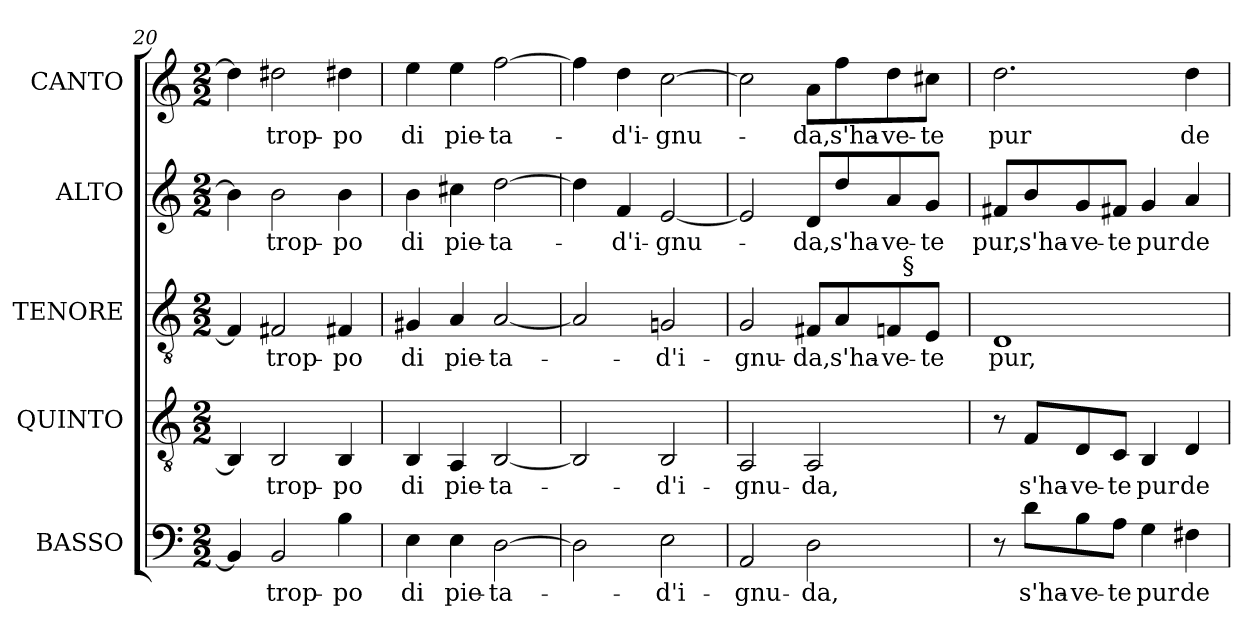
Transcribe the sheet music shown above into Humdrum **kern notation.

**kern	**text	**kern	**text	**kern	**text	**kern	**text	**kern	**text
*part5	*part5	*part4	*part4	*part3	*part3	*part2	*part2	*part1	*part1
*staff5	*staff5	*staff4	*staff4	*staff3	*staff3	*staff2	*staff2	*staff1	*staff1
*I"BASSO	*	*I"QUINTO	*	*I"TENORE	*	*I"ALTO	*	*I"CANTO	*
*I'B	*	*I'T	*	*I'T.	*	*	*	*	*
*clefF4	*	*clefGv2	*	*clefGv2	*	*clefG2	*	*clefG2	*
*k[]	*	*k[]	*	*k[]	*	*k[]	*	*k[]	*
*C:	*	*C:	*	*C:	*	*C:	*	*C:	*
*M2/2	*	*M2/2	*	*M2/2	*	*M2/2	*	*M2/2	*
=20	=20	=20	=20	=20	=20	=20	=20	=20	=20
4BBi/]	.	4BBi/]	.	4F#i/]	.	4bi\]	.	4dd#i\]	.
!	!LO:LY:b:color=#000000	!	!	!	!	!	!	!	!
!	!	!	!LO:LY:b:color=#000000	!	!	!	!	!	!
!	!	!	!	!	!LO:LY:b:color=#000000	!	!	!	!
!	!	!	!	!	!	!	!LO:LY:b:color=#000000	!	!
!	!	!	!	!	!	!	!	!	!LO:LY:b:color=#000000
2BBi/	trop-	2BBi/	trop-	2F#Xi/	trop-	2bi\	trop-	2dd#Xi\	trop-
!	!LO:LY:b:color=#000000	!	!	!	!	!	!	!	!
!	!	!	!LO:LY:b:color=#000000	!	!	!	!	!	!
!	!	!	!	!	!LO:LY:b:color=#000000	!	!	!	!
!	!	!	!	!	!	!	!LO:LY:b:color=#000000	!	!
!	!	!	!	!	!	!	!	!	!LO:LY:b:color=#000000
4Bi\	-po	4BBi/	-po	4F#Xi/	-po	4bi\	-po	4dd#Xi\	-po
=21	=21	=21	=21	=21	=21	=21	=21	=21	=21
!	!LO:LY:b:color=#000000	!	!	!	!	!	!	!	!
!	!	!	!LO:LY:b:color=#000000	!	!	!	!	!	!
!	!	!	!	!	!LO:LY:b:color=#000000	!	!	!	!
!	!	!	!	!	!	!	!LO:LY:b:color=#000000	!	!
!	!	!	!	!	!	!	!	!	!LO:LY:b:color=#000000
4Ei\	di	4BBi/	di	4G#Xi/	di	4bi\	di	4eei\	di
!	!LO:LY:b:color=#000000	!	!	!	!	!	!	!	!
!	!	!	!LO:LY:b:color=#000000	!	!	!	!	!	!
!	!	!	!	!	!LO:LY:b:color=#000000	!	!	!	!
!	!	!	!	!	!	!	!LO:LY:b:color=#000000	!	!
!	!	!	!	!	!	!	!	!	!LO:LY:b:color=#000000
4Ei\	pie-	4AAi/	pie-	4Ai/	pie-	4cc#Xi\	pie-	4eei\	pie-
!	!LO:LY:b:color=#000000	!	!	!	!	!	!	!	!
!	!	!	!LO:LY:b:color=#000000	!	!	!	!	!	!
!	!	!	!	!	!LO:LY:b:color=#000000	!	!	!	!
!	!	!	!	!	!	!	!LO:LY:b:color=#000000	!	!
!	!	!	!	!	!	!	!	!	!LO:LY:b:color=#000000
[>2Di\	-ta-	[<2BBi/	-ta-	[<2Ai/	-ta-	[>2ddi\	-ta-	[>2ffi\	-ta-
=22	=22	=22	=22	=22	=22	=22	=22	=22	=22
2Di\]	.	2BBi/]	.	2Ai/]	.	4ddi\]	.	4ffi\]	.
!	!	!	!	!	!	!	!LO:LY:b:color=#000000	!	!
!	!	!	!	!	!	!	!	!	!LO:LY:b:color=#000000
.	.	.	.	.	.	4fi/	-d'i-	4ddi\	-d'i-
!	!LO:LY:b:color=#000000	!	!	!	!	!	!	!	!
!	!	!	!LO:LY:b:color=#000000	!	!	!	!	!	!
!	!	!	!	!	!LO:LY:b:color=#000000	!	!	!	!
!	!	!	!	!	!	!	!LO:LY:b:color=#000000	!	!
!	!	!	!	!	!	!	!	!	!LO:LY:b:color=#000000
2Ei\	-d'i-	2BBi/	-d'i-	2Gni/	-d'i-	[<2ei/	-gnu-	[>2cci\	-gnu-
=23	=23	=23	=23	=23	=23	=23	=23	=23	=23
!	!LO:LY:b:color=#000000	!	!	!	!	!	!	!	!
!	!	!	!LO:LY:b:color=#000000	!	!	!	!	!	!
!	!	!	!	!	!LO:LY:b:color=#000000	!	!	!	!
*	*	*	*	*^	*	*	*	*	*
2AAi/	-gnu-	2AAi/	-gnu-	2Gi/	2ryy	-gnu-	2ei/]	.	2cci\]	.
!	!LO:LY:b:color=#000000	!	!	!	!	!	!	!	!	!
!	!	!	!LO:LY:b:color=#000000	!	!	!	!	!	!	!
!	!	!	!	!	!	!LO:LY:b:color=#000000	!	!	!	!
!	!	!	!	!	!	!	!	!LO:LY:b:color=#000000	!	!
!	!	!	!	!	!	!	!	!	!	!LO:LY:b:color=#000000
2Di\	-da,	2AAi/	-da,	8F#Xi/L	4ryy	-da,	8di/L	-da,	8ai\L	-da,
!	!	!	!	!	!	!LO:LY:b:color=#000000	!	!	!	!
!	!	!	!	!	!	!	!	!LO:LY:b:color=#000000	!	!
!	!	!	!	!	!	!	!	!	!	!LO:LY:b:color=#000000
.	.	.	.	8Ai/	.	s'ha-	8ddi/	s'ha-	8ffi\	s'ha-
!	!	!	!	!	!	!LO:LY:b:color=#000000	!	!	!	!
!	!	!	!	!	!	!	!	!LO:LY:b:color=#000000	!	!
!	!	!	!	!	!	!	!	!	!	!LO:LY:b:color=#000000
.	.	.	.	8Fi/	32ryy	-ve-	8ai/	-ve-	8ddi\	-ve-
.	.	.	.	.	256ryy	.	.	.	.	.
!	!	!	!	!	!LO:TX:a:t=§	!	!	!	!	!
.	.	.	.	.	8ryy	.	.	.	.	.
!	!	!	!	!	!	!LO:LY:b:color=#000000	!	!	!	!
!	!	!	!	!	!	!	!	!LO:LY:b:color=#000000	!	!
!	!	!	!	!	!	!	!	!	!	!LO:LY:b:color=#000000
.	.	.	.	8Ei/J	.	-te	8gi/J	-te	8cc#Xi\J	-te
.	.	.	.	.	16ryy	.	.	.	.	.
.	.	.	.	.	64..ryy	.	.	.	.	.
*	*	*	*	*v	*v	*	*	*	*	*
=24	=24	=24	=24	=24	=24	=24	=24	=24	=24
*	*	*	*	*^	*	*	*	*	*
!	!	!	!	!	!	!LO:LY:b:color=#000000	!	!	!	!
*	*	*	*	*v	*v	*	*	*	*	*
*	*	*	*	*^	*	*	*	*	*
!	!	!	!	!	!	!	!	!LO:LY:b:color=#000000	!	!
*	*	*	*	*v	*v	*	*	*	*	*
*	*	*	*	*^	*	*	*	*	*
!	!	!	!	!	!	!	!	!	!	!LO:LY:b:color=#000000
*	*	*	*	*v	*v	*	*	*	*	*
8r	.	8r	.	1Di	pur,	8f#Xi/L	pur,	2.ddi\	pur
!	!LO:LY:b:color=#000000	!	!	!	!	!	!	!	!
!	!	!	!LO:LY:b:color=#000000	!	!	!	!	!	!
!	!	!	!	!	!	!	!LO:LY:b:color=#000000	!	!
8di\L	s'ha-	8Fi/L	s'ha-	.	.	8bi/	s'ha-	.	.
!	!LO:LY:b:color=#000000	!	!	!	!	!	!	!	!
!	!	!	!LO:LY:b:color=#000000	!	!	!	!	!	!
!	!	!	!	!	!	!	!LO:LY:b:color=#000000	!	!
8Bi\	-ve-	8Di/	-ve-	.	.	8gi/	-ve-	.	.
!	!LO:LY:b:color=#000000	!	!	!	!	!	!	!	!
!	!	!	!LO:LY:b:color=#000000	!	!	!	!	!	!
!	!	!	!	!	!	!	!LO:LY:b:color=#000000	!	!
8Ai\J	-te	8Ci/J	-te	.	.	8f#Xi/J	-te	.	.
!	!LO:LY:b:color=#000000	!	!	!	!	!	!	!	!
!	!	!	!LO:LY:b:color=#000000	!	!	!	!	!	!
!	!	!	!	!	!	!	!LO:LY:b:color=#000000	!	!
4Gi\	pur	4BBi/	pur	.	.	4gi/	pur	.	.
!	!LO:LY:b:color=#000000	!	!	!	!	!	!	!	!
!	!	!	!LO:LY:b:color=#000000	!	!	!	!	!	!
!	!	!	!	!	!	!	!LO:LY:b:color=#000000	!	!
!	!	!	!	!	!	!	!	!	!LO:LY:b:color=#000000
4F#Xi\	de-	4Di/	de-	.	.	4ai/	de-	4ddi\	de-
=	=	=	=	=	=	=	=	=	=
*-	*-	*-	*-	*-	*-	*-	*-	*-	*-
